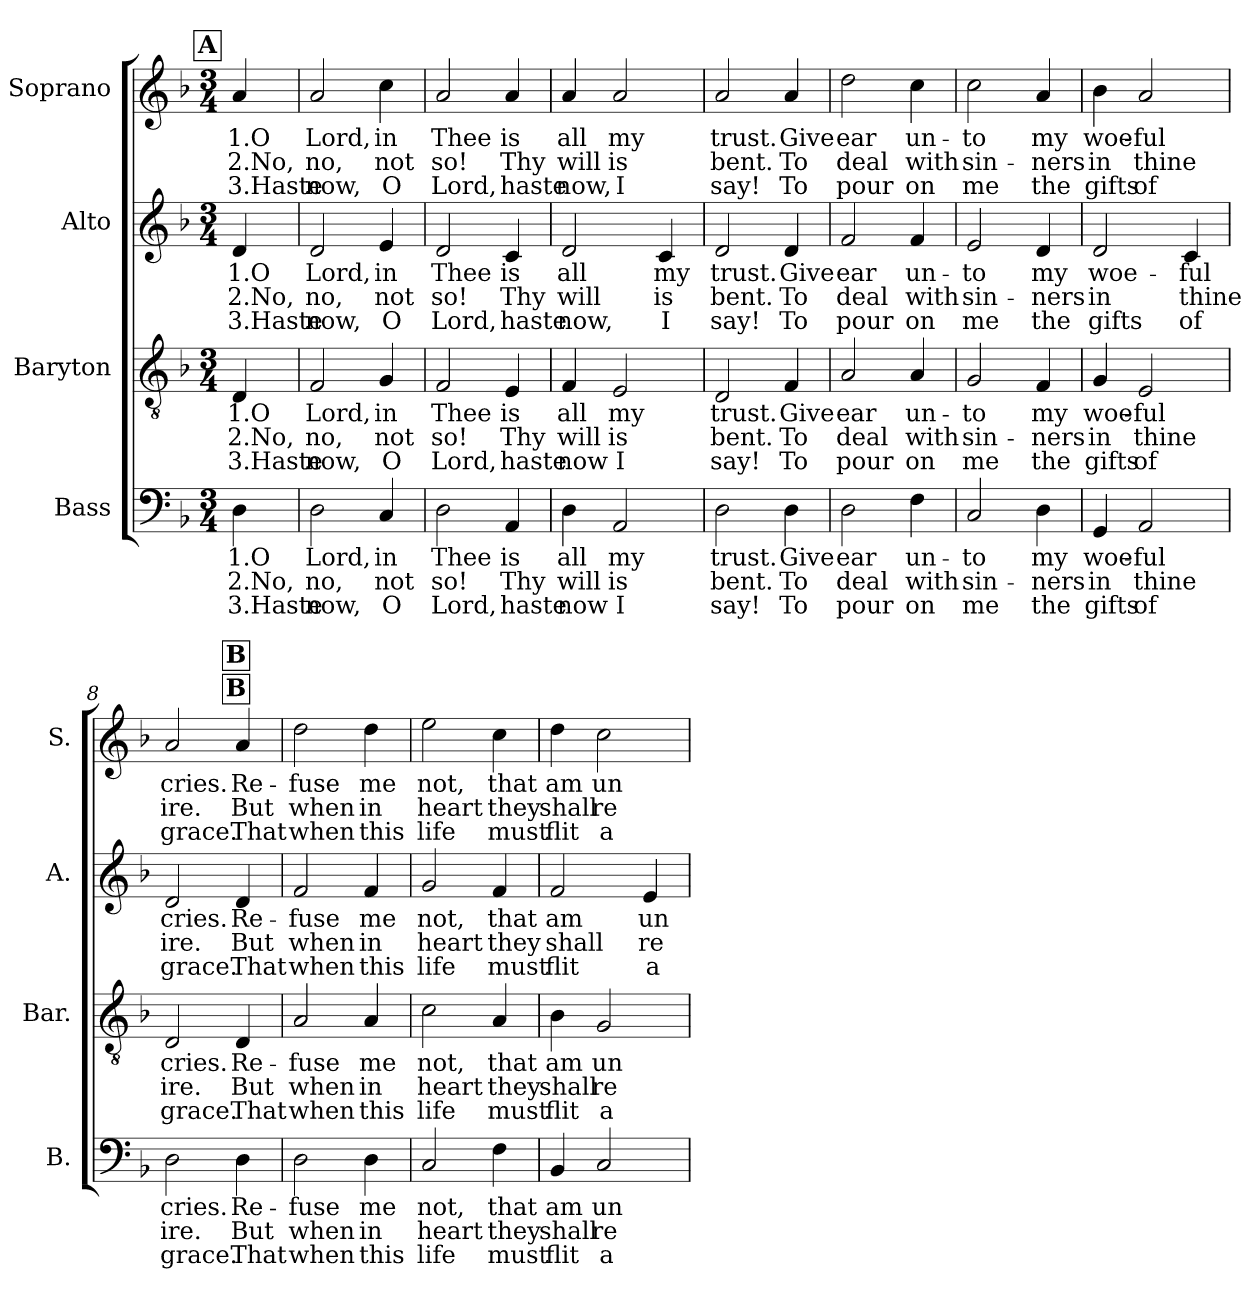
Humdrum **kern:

**kern	**text	**text	**text	**kern	**text	**text	**text	**kern	**text	**text	**text	**kern	**text	**text	**text
*part4	*part4	*part4	*part4	*part3	*part3	*part3	*part3	*part2	*part2	*part2	*part2	*part1	*part1	*part1	*part1
*staff4	*staff4	*staff4	*staff4	*staff3	*staff3	*staff3	*staff3	*staff2	*staff2	*staff2	*staff2	*staff1	*staff1	*staff1	*staff1
*I"Bass	*	*	*	*I"Baryton	*	*	*	*I"Alto	*	*	*	*I"Soprano	*	*	*
*I'B.	*	*	*	*I'Bar.	*	*	*	*I'A.	*	*	*	*I'S.	*	*	*
*clefF4	*	*	*	*clefGv2	*	*	*	*clefG2	*	*	*	*clefG2	*	*	*
*k[b-]	*	*	*	*k[b-]	*	*	*	*k[b-]	*	*	*	*k[b-]	*	*	*
*M3/4	*	*	*	*M3/4	*	*	*	*M3/4	*	*	*	*M3/4	*	*	*
!!LO:REH:place=s1:a:B:fs=14:t=A
=	=	=	=	=	=	=	=	=	=	=	=	=	=	=	=
!	!LO:LY:b	!LO:LY:b	!LO:LY:b	!	!LO:LY:b	!LO:LY:b	!LO:LY:b	!	!LO:LY:b	!LO:LY:b	!LO:LY:b	!	!LO:LY:b	!LO:LY:b	!LO:LY:b
4D\	1.O	2.No,	3.Haste	4D/	1.O	2.No,	3.Haste	4d/	1.O	2.No,	3.Haste	4a/	1.O	2.No,	3.Haste
=1	=1	=1	=1	=1	=1	=1	=1	=1	=1	=1	=1	=1	=1	=1	=1
!	!LO:LY:b	!LO:LY:b	!LO:LY:b	!	!LO:LY:b	!LO:LY:b	!LO:LY:b	!	!LO:LY:b	!LO:LY:b	!LO:LY:b	!	!LO:LY:b	!LO:LY:b	!LO:LY:b
2D\	Lord,	no,	now,	2F/	Lord,	no,	now,	2d/	Lord,	no,	now,	2a/	Lord,	no,	now,
!	!LO:LY:b	!LO:LY:b	!LO:LY:b	!	!LO:LY:b	!LO:LY:b	!LO:LY:b	!	!LO:LY:b	!LO:LY:b	!LO:LY:b	!	!LO:LY:b	!LO:LY:b	!LO:LY:b
4C/	in	not	O	4G/	in	not	O	4e/	in	not	O	4cc\	in	not	O
=2	=2	=2	=2	=2	=2	=2	=2	=2	=2	=2	=2	=2	=2	=2	=2
!	!LO:LY:b	!LO:LY:b	!LO:LY:b	!	!LO:LY:b	!LO:LY:b	!LO:LY:b	!	!LO:LY:b	!LO:LY:b	!LO:LY:b	!	!LO:LY:b	!LO:LY:b	!LO:LY:b
2D\	Thee	so!	Lord,	2F/	Thee	so!	Lord,	2d/	Thee	so!	Lord,	2a/	Thee	so!	Lord,
!	!LO:LY:b	!LO:LY:b	!LO:LY:b	!	!LO:LY:b	!LO:LY:b	!LO:LY:b	!	!LO:LY:b	!LO:LY:b	!LO:LY:b	!	!LO:LY:b	!LO:LY:b	!LO:LY:b
4AA/	is	Thy	haste	4E/	is	Thy	haste	4c/	is	Thy	haste	4a/	is	Thy	haste
=3	=3	=3	=3	=3	=3	=3	=3	=3	=3	=3	=3	=3	=3	=3	=3
!	!LO:LY:b	!LO:LY:b	!LO:LY:b	!	!LO:LY:b	!LO:LY:b	!LO:LY:b	!	!LO:LY:b	!LO:LY:b	!LO:LY:b	!	!LO:LY:b	!LO:LY:b	!LO:LY:b
4D\	all	will	now	4F/	all	will	now	2d/	all	will	now,	4a/	all	will	now,
!	!LO:LY:b	!LO:LY:b	!LO:LY:b	!	!LO:LY:b	!LO:LY:b	!LO:LY:b	!	!	!	!	!	!LO:LY:b	!LO:LY:b	!LO:LY:b
2AA/	my	is	I	2E/	my	is	I	.	.	.	.	2a/	my	is	I
!	!	!	!	!	!	!	!	!	!LO:LY:b	!LO:LY:b	!LO:LY:b	!	!	!	!
.	.	.	.	.	.	.	.	4c/	my	is	I	.	.	.	.
=4	=4	=4	=4	=4	=4	=4	=4	=4	=4	=4	=4	=4	=4	=4	=4
!	!LO:LY:b	!LO:LY:b	!LO:LY:b	!	!LO:LY:b	!LO:LY:b	!LO:LY:b	!	!LO:LY:b	!LO:LY:b	!LO:LY:b	!	!LO:LY:b	!LO:LY:b	!LO:LY:b
2D\	trust.	bent.	say!	2D/	trust.	bent.	say!	2d/	trust.	bent.	say!	2a/	trust.	bent.	say!
!	!LO:LY:b	!LO:LY:b	!LO:LY:b	!	!LO:LY:b	!LO:LY:b	!LO:LY:b	!	!LO:LY:b	!LO:LY:b	!LO:LY:b	!	!LO:LY:b	!LO:LY:b	!LO:LY:b
4D\	Give	To	To	4F/	Give	To	To	4d/	Give	To	To	4a/	Give	To	To
=5	=5	=5	=5	=5	=5	=5	=5	=5	=5	=5	=5	=5	=5	=5	=5
!	!LO:LY:b	!LO:LY:b	!LO:LY:b	!	!LO:LY:b	!LO:LY:b	!LO:LY:b	!	!LO:LY:b	!LO:LY:b	!LO:LY:b	!	!LO:LY:b	!LO:LY:b	!LO:LY:b
2D\	ear	deal	pour	2A/	ear	deal	pour	2f/	ear	deal	pour	2dd\	ear	deal	pour
!	!LO:LY:b	!LO:LY:b	!LO:LY:b	!	!LO:LY:b	!LO:LY:b	!LO:LY:b	!	!LO:LY:b	!LO:LY:b	!LO:LY:b	!	!LO:LY:b	!LO:LY:b	!LO:LY:b
4F\	un-	with	on	4A/	un-	with	on	4f/	un-	with	on	4cc\	un-	with	on
=6	=6	=6	=6	=6	=6	=6	=6	=6	=6	=6	=6	=6	=6	=6	=6
!	!LO:LY:b	!LO:LY:b	!LO:LY:b	!	!LO:LY:b	!LO:LY:b	!LO:LY:b	!	!LO:LY:b	!LO:LY:b	!LO:LY:b	!	!LO:LY:b	!LO:LY:b	!LO:LY:b
2C/	-to	sin-	me	2G/	-to	sin-	me	2e/	-to	sin-	me	2cc\	-to	sin-	me
!	!LO:LY:b	!LO:LY:b	!LO:LY:b	!	!LO:LY:b	!LO:LY:b	!LO:LY:b	!	!LO:LY:b	!LO:LY:b	!LO:LY:b	!	!LO:LY:b	!LO:LY:b	!LO:LY:b
4D\	my	-ners	the	4F/	my	-ners	the	4d/	my	-ners	the	4a/	my	-ners	the
=7	=7	=7	=7	=7	=7	=7	=7	=7	=7	=7	=7	=7	=7	=7	=7
!	!LO:LY:b	!LO:LY:b	!LO:LY:b	!	!LO:LY:b	!LO:LY:b	!LO:LY:b	!	!LO:LY:b	!LO:LY:b	!LO:LY:b	!	!LO:LY:b	!LO:LY:b	!LO:LY:b
4GG/	woe-	in	gifts	4G/	woe-	in	gifts	2d/	woe-	in	gifts	4b-\	woe-	in	gifts
!	!LO:LY:b	!LO:LY:b	!LO:LY:b	!	!LO:LY:b	!LO:LY:b	!LO:LY:b	!	!	!	!	!	!LO:LY:b	!LO:LY:b	!LO:LY:b
2AA/	-ful	thine	of	2E/	-ful	thine	of	.	.	.	.	2a/	-ful	thine	of
!	!	!	!	!	!	!	!	!	!LO:LY:b	!LO:LY:b	!LO:LY:b	!	!	!	!
.	.	.	.	.	.	.	.	4c/	-ful	thine	of	.	.	.	.
!!LO:LB:g=z
!!LO:REH:place=s1:a:B:fs=14:t=B:qo=2
!!LO:REH:place=s1:a:B:fs=14:t=B:qo=2
=8	=8	=8	=8	=8	=8	=8	=8	=8	=8	=8	=8	=8	=8	=8	=8
!	!LO:LY:b	!LO:LY:b	!LO:LY:b	!	!LO:LY:b	!LO:LY:b	!LO:LY:b	!	!LO:LY:b	!LO:LY:b	!LO:LY:b	!	!LO:LY:b	!LO:LY:b	!LO:LY:b
2D\	cries.	ire.	grace.	2D/	cries.	ire.	grace.	2d/	cries.	ire.	grace.	2a/	cries.	ire.	grace.
!	!LO:LY:b	!LO:LY:b	!LO:LY:b	!	!LO:LY:b	!LO:LY:b	!LO:LY:b	!	!LO:LY:b	!LO:LY:b	!LO:LY:b	!	!LO:LY:b	!LO:LY:b	!LO:LY:b
4D\	Re-	But	That	4D/	Re-	But	That	4d/	Re-	But	That	4a/	Re-	But	That
=9	=9	=9	=9	=9	=9	=9	=9	=9	=9	=9	=9	=9	=9	=9	=9
!	!LO:LY:b	!LO:LY:b	!LO:LY:b	!	!LO:LY:b	!LO:LY:b	!LO:LY:b	!	!LO:LY:b	!LO:LY:b	!LO:LY:b	!	!LO:LY:b	!LO:LY:b	!LO:LY:b
2D\	-fuse	when	when	2A/	-fuse	when	when	2f/	-fuse	when	when	2dd\	-fuse	when	when
!	!LO:LY:b	!LO:LY:b	!LO:LY:b	!	!LO:LY:b	!LO:LY:b	!LO:LY:b	!	!LO:LY:b	!LO:LY:b	!LO:LY:b	!	!LO:LY:b	!LO:LY:b	!LO:LY:b
4D\	me	in	this	4A/	me	in	this	4f/	me	in	this	4dd\	me	in	this
=10	=10	=10	=10	=10	=10	=10	=10	=10	=10	=10	=10	=10	=10	=10	=10
!	!LO:LY:b	!LO:LY:b	!LO:LY:b	!	!LO:LY:b	!LO:LY:b	!LO:LY:b	!	!LO:LY:b	!LO:LY:b	!LO:LY:b	!	!LO:LY:b	!LO:LY:b	!LO:LY:b
2C/	not,	heart	life	2c\	not,	heart	life	2g/	not,	heart	life	2ee\	not,	heart	life
!	!LO:LY:b	!LO:LY:b	!LO:LY:b	!	!LO:LY:b	!LO:LY:b	!LO:LY:b	!	!LO:LY:b	!LO:LY:b	!LO:LY:b	!	!LO:LY:b	!LO:LY:b	!LO:LY:b
4F\	that	they	must	4A/	that	they	must	4f/	that	they	must	4cc\	that	they	must
=11	=11	=11	=11	=11	=11	=11	=11	=11	=11	=11	=11	=11	=11	=11	=11
!	!LO:LY:b	!LO:LY:b	!LO:LY:b	!	!LO:LY:b	!LO:LY:b	!LO:LY:b	!	!LO:LY:b	!LO:LY:b	!LO:LY:b	!	!LO:LY:b	!LO:LY:b	!LO:LY:b
4BB-/	am	shall	flit	4B-\	am	shall	flit	2f/	am	shall	flit	4dd\	am	shall	flit
!	!LO:LY:b	!LO:LY:b	!LO:LY:b	!	!LO:LY:b	!LO:LY:b	!LO:LY:b	!	!	!	!	!	!LO:LY:b	!LO:LY:b	!LO:LY:b
2C/	un-	re-	a-	2G/	un-	re-	a-	.	.	.	.	2cc\	un-	re-	a-
!	!	!	!	!	!	!	!	!	!LO:LY:b	!LO:LY:b	!LO:LY:b	!	!	!	!
.	.	.	.	.	.	.	.	4e/	un-	re-	a-	.	.	.	.
=	=	=	=	=	=	=	=	=	=	=	=	=	=	=	=
*-	*-	*-	*-	*-	*-	*-	*-	*-	*-	*-	*-	*-	*-	*-	*-
